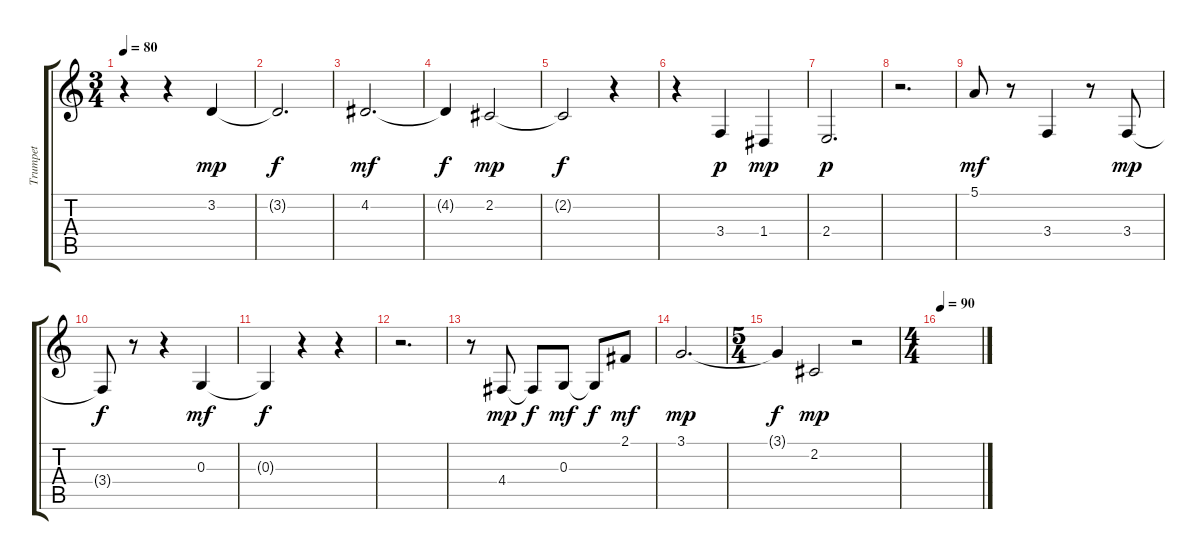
\track ("Trumpet" "Trumpet") {instrument trumpet}
\staff {score tabs}
\tuning (E4 B3 G3 D3 A2 E2) {hide}
\ts (3 4)
\tempo 80
\clef g2
\ks c
r.4{dy mp} r.4 3.2.4 |
3.2{t}.2{d dy f} |
4.2.2{d dy mf} |
4.2{t}.4{dy f} 2.2.2{dy mp} |
2.2{t}.2{dy f} r.4 |
r.4 3.4.4{dy p} 1.4.4{dy mp} |
2.4.2{d dy p} |
r.2{d} |
5.1.8{dy mf} r.8 3.4.4 r.8 3.4.8{dy mp} |
3.4{t}.8{dy f} r.8 r.4 0.3.4{dy mf} |
0.3{t}.4{dy f} r.4 r.4 |
r.2{d} |
r.8 4.4.8{dy mp} 4.4{t}.8{dy f} 0.3.8{dy mf} 0.3{t}.8{dy f} 2.1.8{dy mf} |
3.1.2{d dy mp} |
\ts (5 4)
3.1{t}.4{dy f} 2.2.2{dy mp} r.2 |
\ts (4 4)
\tempo 90
